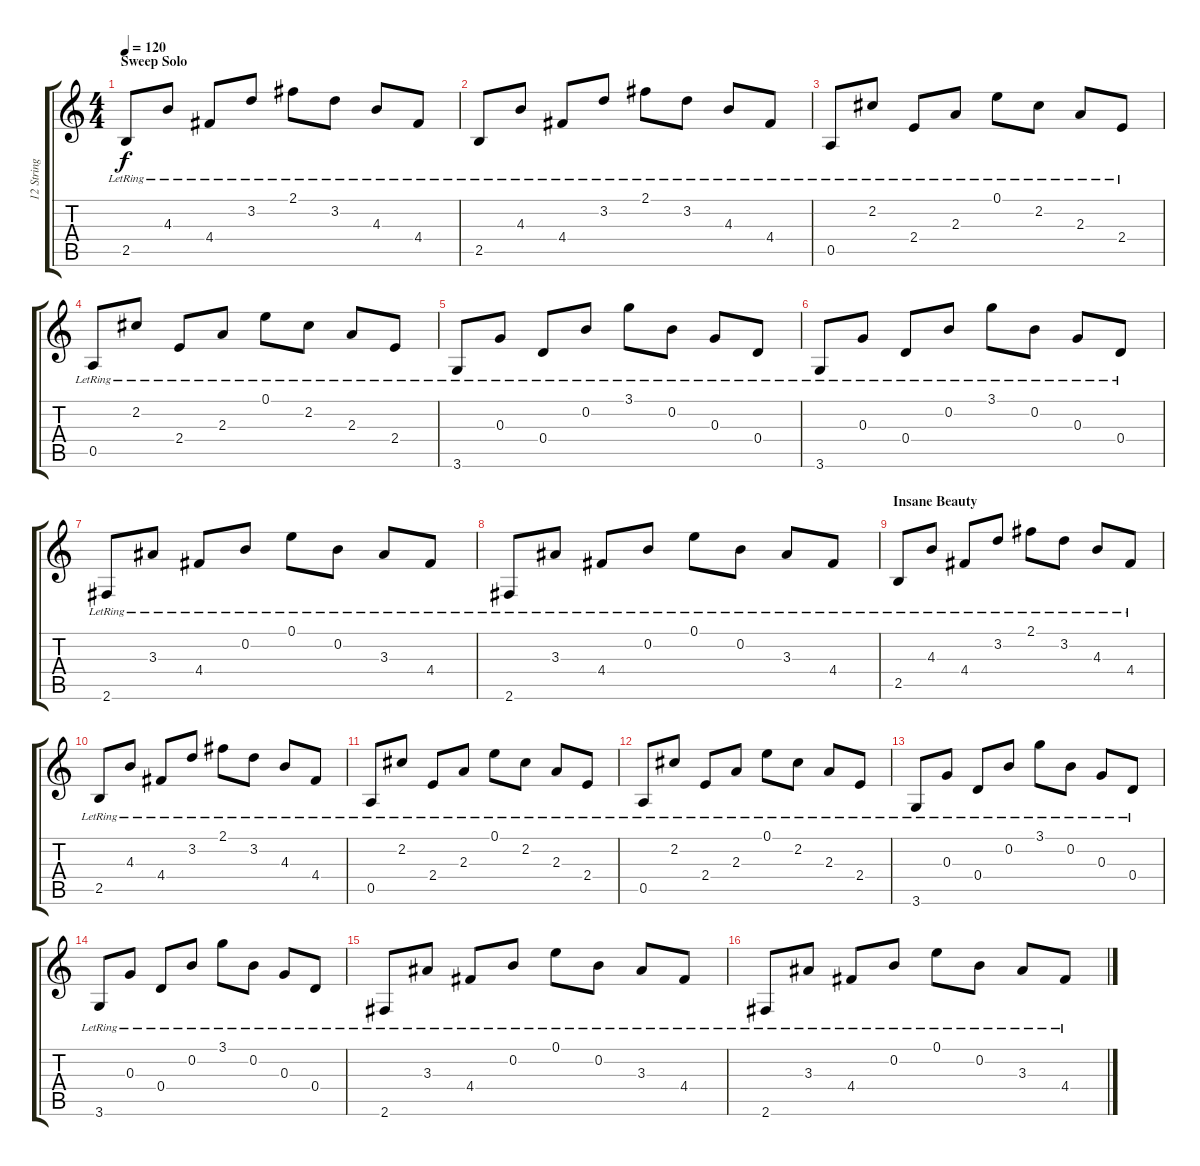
\track ("12 String" "12 String") {instrument acousticguitarsteel}
\staff {score tabs}
\tuning (E4 B3 G3 D3 A2 E2) {hide}
\ts (4 4)
\section ("" "Sweep Solo")
\tempo 120
\clef g2
\ks c
2.5{lr}.8{dy f} 4.3{lr}.8 4.4{lr}.8 3.2{lr}.8 2.1{lr}.8 3.2{lr}.8 4.3{lr}.8 4.4{lr}.8 |
2.5{lr}.8 4.3{lr}.8 4.4{lr}.8 3.2{lr}.8 2.1{lr}.8 3.2{lr}.8 4.3{lr}.8 4.4{lr}.8 |
0.5{lr}.8 2.2{lr}.8 2.4{lr}.8 2.3{lr}.8 0.1{lr}.8 2.2{lr}.8 2.3{lr}.8 2.4{lr}.8 |
0.5{lr}.8 2.2{lr}.8 2.4{lr}.8 2.3{lr}.8 0.1{lr}.8 2.2{lr}.8 2.3{lr}.8 2.4{lr}.8 |
3.6{lr}.8 0.3{lr}.8 0.4{lr}.8 0.2{lr}.8 3.1{lr}.8 0.2{lr}.8 0.3{lr}.8 0.4{lr}.8 |
3.6{lr}.8 0.3{lr}.8 0.4{lr}.8 0.2{lr}.8 3.1{lr}.8 0.2{lr}.8 0.3{lr}.8 0.4{lr}.8 |
2.6{lr}.8 3.3{lr}.8 4.4{lr}.8 0.2{lr}.8 0.1{lr}.8 0.2{lr}.8 3.3{lr}.8 4.4{lr}.8 |
2.6{lr}.8 3.3{lr}.8 4.4{lr}.8 0.2{lr}.8 0.1{lr}.8 0.2{lr}.8 3.3{lr}.8 4.4{lr}.8 |
\section ("" "Insane Beauty")
2.5{lr}.8 4.3{lr}.8 4.4{lr}.8 3.2{lr}.8 2.1{lr}.8 3.2{lr}.8 4.3{lr}.8 4.4{lr}.8 |
2.5{lr}.8 4.3{lr}.8 4.4{lr}.8 3.2{lr}.8 2.1{lr}.8 3.2{lr}.8 4.3{lr}.8 4.4{lr}.8 |
0.5{lr}.8 2.2{lr}.8 2.4{lr}.8 2.3{lr}.8 0.1{lr}.8 2.2{lr}.8 2.3{lr}.8 2.4{lr}.8 |
0.5{lr}.8 2.2{lr}.8 2.4{lr}.8 2.3{lr}.8 0.1{lr}.8 2.2{lr}.8 2.3{lr}.8 2.4{lr}.8 |
3.6{lr}.8 0.3{lr}.8 0.4{lr}.8 0.2{lr}.8 3.1{lr}.8 0.2{lr}.8 0.3{lr}.8 0.4{lr}.8 |
3.6{lr}.8 0.3{lr}.8 0.4{lr}.8 0.2{lr}.8 3.1{lr}.8 0.2{lr}.8 0.3{lr}.8 0.4{lr}.8 |
2.6{lr}.8 3.3{lr}.8 4.4{lr}.8 0.2{lr}.8 0.1{lr}.8 0.2{lr}.8 3.3{lr}.8 4.4{lr}.8 |
2.6{lr}.8 3.3{lr}.8 4.4{lr}.8 0.2{lr}.8 0.1{lr}.8 0.2{lr}.8 3.3{lr}.8 4.4{lr}.8
